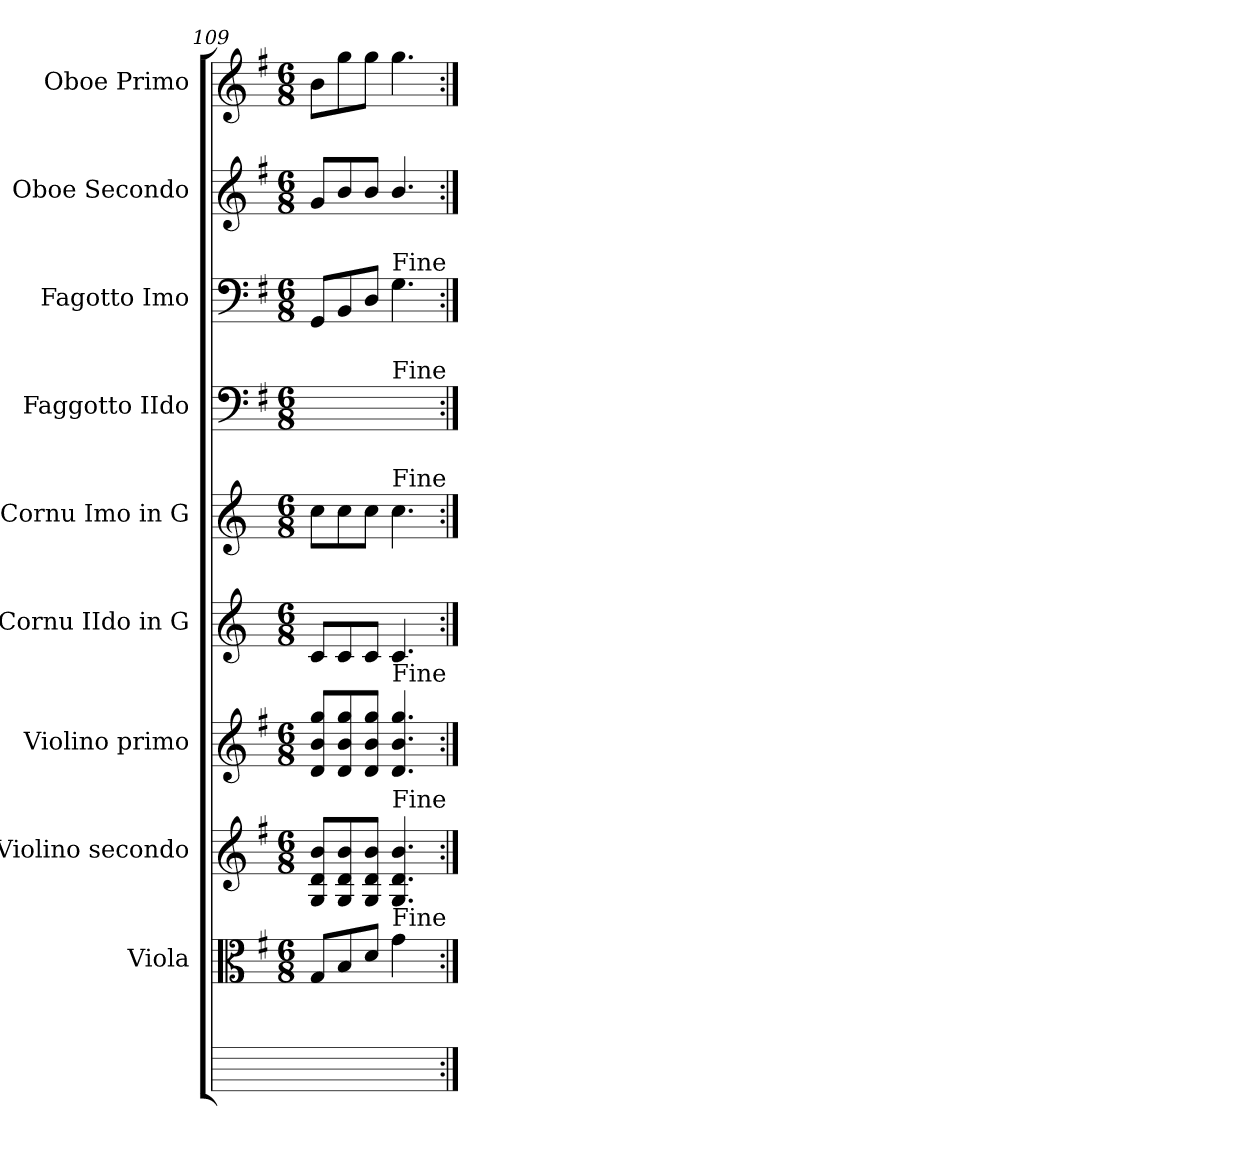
**kern	**kern	**kern	**kern	**kern	**kern	**kern	**kern	**kern	**kern
*part10	*part9	*part8	*part7	*part6	*part5	*part4	*part3	*part2	*part1
*staff10	*staff9	*staff8	*staff7	*staff6	*staff5	*staff4	*staff3	*staff2	*staff1
*	*I"Viola	*I"Violino secondo	*I"Violino primo	*I"Cornu IIdo in G	*I"Cornu Imo in G	*I"Faggotto IIdo	*I"Fagotto Imo	*I"Oboe Secondo	*I"Oboe Primo
*	*I'Vla	*	*I'Vn I	*I'Cor II	*I'Cor I	*I'Fg I	*I'Fg I	*	*I'Ob I
*	*clefC3	*clefG2	*clefG2	*clefG2	*clefG2	*clefF4	*clefF4	*clefG2	*clefG2
*	*	*	*	*ITrd3c5	*ITrd3c5	*	*	*	*
*	*k[f#]	*k[f#]	*k[f#]	*k[f#]	*k[f#]	*k[f#]	*k[f#]	*k[f#]	*k[f#]
*	*G:	*G:	*G:	*	*	*G:	*G:	*G:	*G:
*	*M6/8	*M6/8	*M6/8	*M6/8	*M6/8	*M6/8	*M6/8	*M6/8	*M6/8
=109	=109	=109	=109	=109	=109	=109	=109	=109	=109
2.ryy	8G/L	8G/ 8d/ 8b/L	8d/ 8b/ 8gg/L	8G/L	8g\L	8GG/Lyy	8GG/L	8g/L	8b\L
.	8B/	8G/ 8d/ 8b/	8d/ 8b/ 8gg/	8G/	8g\	8BB/yy	8BB/	8b/	8gg\
.	8d/J	8G/ 8d/ 8b/J	8d/ 8b/ 8gg/J	8G/J	8g\J	8D/Jyy	8D/J	8b/J	8gg\J
!	!	!	!	!	!	!	!LO:TX:a:t=Fine	!	!
!	!	!	!	!	!	!LO:TX:a:t=Fine	!	!	!
!	!	!	!	!	!LO:TX:a:t=Fine	!	!	!	!
!	!	!	!LO:TX:a:t=Fine	!	!	!	!	!	!
!	!	!LO:TX:a:t=Fine	!	!	!	!	!	!	!
!	!LO:TX:a:t=Fine	!	!	!	!	!	!	!	!
!	!LO:N:vis=4	!	!	!	!	!	!	!	!
.	4.g\	4.G/ 4.d/ 4.b/	4.d/ 4.b/ 4.gg/	4.G/	4.g\	4.G\yy	4.G\	4.b/	4.gg\
=:|!	=:|!	=:|!	=:|!	=:|!	=:|!	=:|!	=:|!	=:|!	=:|!
*-	*-	*-	*-	*-	*-	*-	*-	*-	*-
